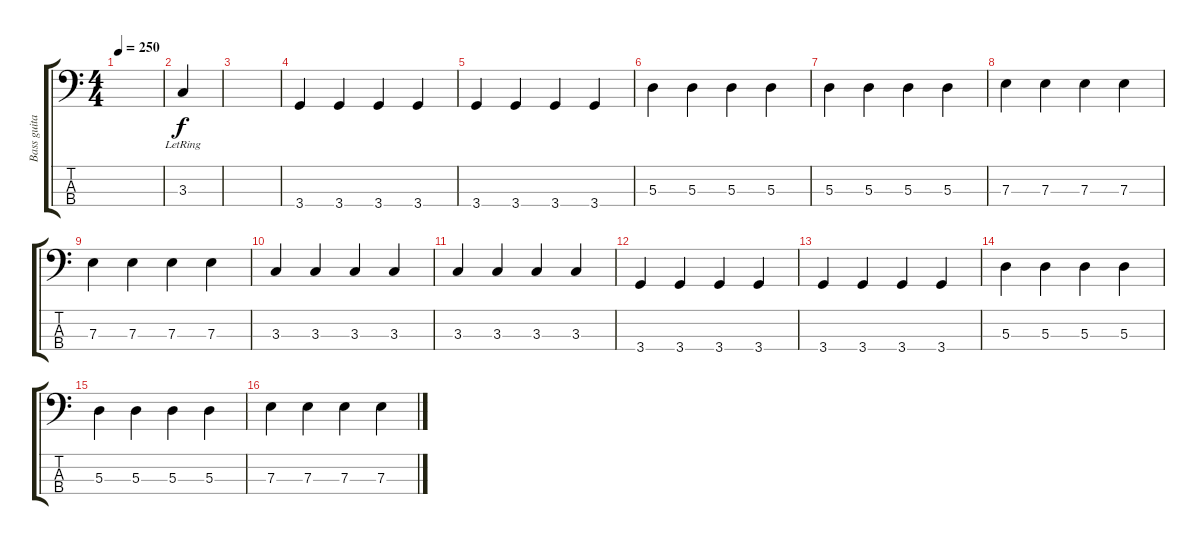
\track ("Bass guitar  (Ёга)" "Bass guita") {instrument electricbassfinger}
\staff {score tabs}
\tuning (G2 D2 A1 E1) {hide}
\ts (4 4)
\tempo 250
\clef f4
\ks c
|
3.3{lr}.4 |
|
3.4.4 3.4.4 3.4.4 3.4.4 |
3.4.4 3.4.4 3.4.4 3.4.4 |
5.3.4 5.3.4 5.3.4 5.3.4 |
5.3.4 5.3.4 5.3.4 5.3.4 |
7.3.4 7.3.4 7.3.4 7.3.4 |
7.3.4 7.3.4 7.3.4 7.3.4 |
3.3.4 3.3.4 3.3.4 3.3.4 |
3.3.4 3.3.4 3.3.4 3.3.4 |
3.4.4 3.4.4 3.4.4 3.4.4 |
3.4.4 3.4.4 3.4.4 3.4.4 |
5.3.4 5.3.4 5.3.4 5.3.4 |
5.3.4 5.3.4 5.3.4 5.3.4 |
7.3.4 7.3.4 7.3.4 7.3.4
